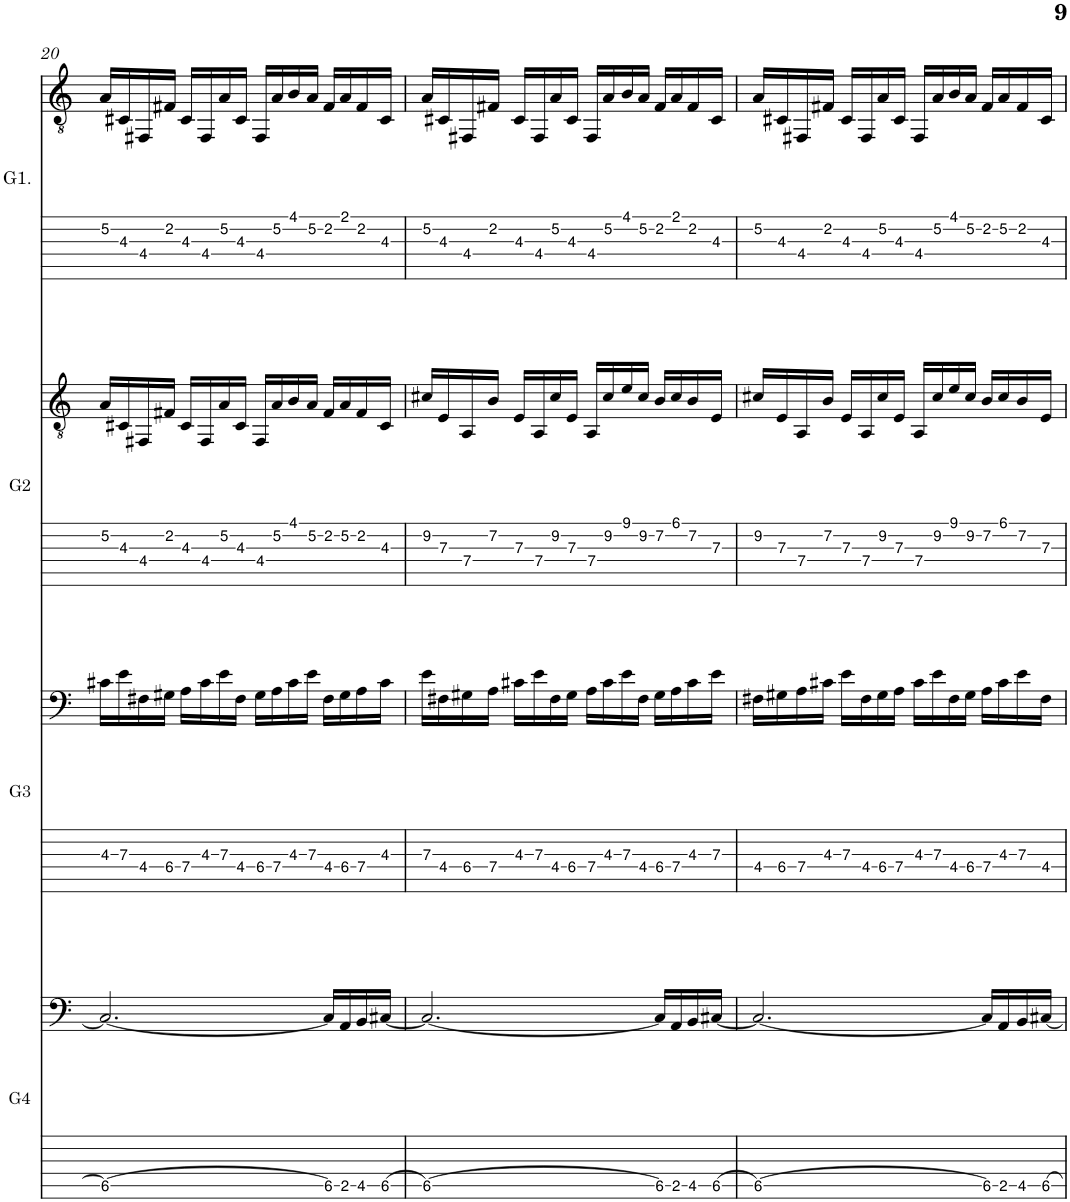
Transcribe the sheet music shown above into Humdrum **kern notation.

**kern	**kern	**kern	**kern	**kern	**kern	**kern	**kern
*part4	*part4	*part3	*part3	*part2	*part2	*part1	*part1
*staff8	*staff7	*staff6	*staff5	*staff4	*staff3	*staff2	*staff1
*I"G4	*	*I"G3	*	*I"G2	*	*I"G1	*
*I'G4	*	*I'G3	*	*I'G2	*	*I'G1.	*
!!LO:PB:g=z
*clefF4	*clefF4	*clefF4	*clefF4	*	*clefGv2	*	*clefGv2
*	*	*	*	*Trd-7c-12	*Trd-7c-12	*Trd-7c-12	*Trd-7c-12
*k[]	*k[]	*k[]	*k[]	*k[]	*k[]	*k[]	*k[]
*M4/4	*M4/4	*M4/4	*M4/4	*M4/4	*M4/4	*M4/4	*M4/4
=20	=20	=20	=20	=20	=20	=20	=20
2.C#_	2.C#/_	16c#LL	16c#X\LL	16ALL	16A/LL	16ALL	16A/LL
.	.	16eJ	16e\	16C#XJ	16C#X/	16C#XJ	16C#X/
.	.	16F#L	16F#X\	16FF#XL	16FF#X/	16FF#XL	16FF#X/
.	.	16G#JJ	16G#X\JJ	16F#XJJ	16F#X/JJ	16F#XJJ	16F#X/JJ
.	.	16ALL	16A\LL	16C#LL	16C#/LL	16C#LL	16C#/LL
.	.	16c#J	16c#\	16FF#J	16FF#/	16FF#J	16FF#/
.	.	16eL	16e\	16AL	16A/	16AL	16A/
.	.	16F#JJ	16F#\JJ	16C#JJ	16C#/JJ	16C#JJ	16C#/JJ
.	.	16G#LL	16G#\LL	16FF#LL	16FF#/LL	16FF#LL	16FF#/LL
.	.	16AJ	16A\	16AJ	16A/	16AJ	16A/
.	.	16c#L	16c#\	16BL	16B/	16BL	16B/
.	.	16eJJ	16e\JJ	16AJJ	16A/JJ	16AJJ	16A/JJ
16C#LL]	16C#/LL]	16F#LL	16F#\LL	16F#LL	16F#/LL	16F#LL	16F#/LL
16AAJ	16AA/	16G#J	16G#\	16AJ	16A/	16AJ	16A/
16BBL	16BB/	16AL	16A\	16F#L	16F#/	16F#L	16F#/
[16C#XJJ	[16C#X/JJ	16c#JJ	16c#\JJ	16C#JJ	16C#/JJ	16C#JJ	16C#/JJ
=21	=21	=21	=21	=21	=21	=21	=21
2.C#_	2.C#/_	16eLL	16e\LL	16c#LL	16c#X/LL	16ALL	16A/LL
.	.	16F#J	16F#X\	16EJ	16E/	16C#XJ	16C#X/
.	.	16G#L	16G#X\	16AAL	16AA/	16FF#XL	16FF#X/
.	.	16AJJ	16A\JJ	16BJJ	16B/JJ	16F#XJJ	16F#X/JJ
.	.	16c#LL	16c#X\LL	16ELL	16E/LL	16C#LL	16C#/LL
.	.	16eJ	16e\	16AAJ	16AA/	16FF#J	16FF#/
.	.	16F#L	16F#\	16c#L	16c#/	16AL	16A/
.	.	16G#JJ	16G#\JJ	16EJJ	16E/JJ	16C#JJ	16C#/JJ
.	.	16ALL	16A\LL	16AALL	16AA/LL	16FF#LL	16FF#/LL
.	.	16c#J	16c#\	16c#J	16c#/	16AJ	16A/
.	.	16eL	16e\	16eL	16e/	16BL	16B/
.	.	16F#JJ	16F#\JJ	16c#JJ	16c#/JJ	16AJJ	16A/JJ
16C#LL]	16C#/LL]	16G#LL	16G#\LL	16BLL	16B/LL	16F#LL	16F#/LL
16AAJ	16AA/	16AJ	16A\	16c#J	16c#/	16AJ	16A/
16BBL	16BB/	16c#L	16c#\	16BL	16B/	16F#L	16F#/
[16C#XJJ	[16C#X/JJ	16eJJ	16e\JJ	16EJJ	16E/JJ	16C#JJ	16C#/JJ
=22	=22	=22	=22	=22	=22	=22	=22
2.C#_	2.C#/_	16F#LL	16F#X\LL	16c#LL	16c#X/LL	16ALL	16A/LL
.	.	16G#J	16G#X\	16EJ	16E/	16C#XJ	16C#X/
.	.	16AL	16A\	16AAL	16AA/	16FF#XL	16FF#X/
.	.	16c#JJ	16c#X\JJ	16BJJ	16B/JJ	16F#XJJ	16F#X/JJ
.	.	16eLL	16e\LL	16ELL	16E/LL	16C#LL	16C#/LL
.	.	16F#J	16F#\	16AAJ	16AA/	16FF#J	16FF#/
.	.	16G#L	16G#\	16c#L	16c#/	16AL	16A/
.	.	16AJJ	16A\JJ	16EJJ	16E/JJ	16C#JJ	16C#/JJ
.	.	16c#LL	16c#\LL	16AALL	16AA/LL	16FF#LL	16FF#/LL
.	.	16eJ	16e\	16c#J	16c#/	16AJ	16A/
.	.	16F#L	16F#\	16eL	16e/	16BL	16B/
.	.	16G#JJ	16G#\JJ	16c#JJ	16c#/JJ	16AJJ	16A/JJ
16C#LL]	16C#/LL]	16ALL	16A\LL	16BLL	16B/LL	16F#LL	16F#/LL
16AAJ	16AA/	16c#J	16c#\	16c#J	16c#/	16AJ	16A/
16BBL	16BB/	16eL	16e\	16BL	16B/	16F#L	16F#/
[16C#XJJ	[16C#X/JJ	16F#JJ	16F#\JJ	16EJJ	16E/JJ	16C#JJ	16C#/JJ
=	=	=	=	=	=	=	=
*-	*-	*-	*-	*-	*-	*-	*-
